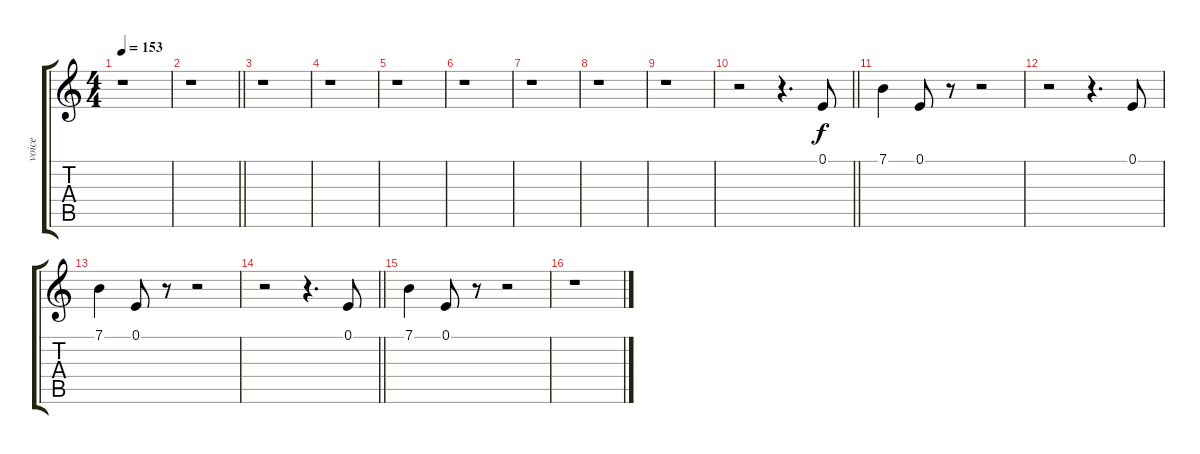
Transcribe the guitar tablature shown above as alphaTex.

\track ("voice" "voice") {instrument pad4choir}
\staff {score tabs}
\tuning (E4 B3 G3 D3 A2 E2) {hide}
\ts (4 4)
\tempo 153
\clef g2
\ks c
r.1{dy f} |
\barLineRight lightlight
r.1 |
r.1 |
r.1 |
r.1 |
r.1 |
r.1 |
r.1 |
r.1 |
\barLineRight lightlight
r.2 r.4{d} 0.1.8 |
7.1.4 0.1.8 r.8 r.2 |
r.2 r.4{d} 0.1.8 |
7.1.4 0.1.8 r.8 r.2 |
\barLineRight lightlight
r.2 r.4{d} 0.1.8 |
7.1.4 0.1.8 r.8 r.2 |
r.1
